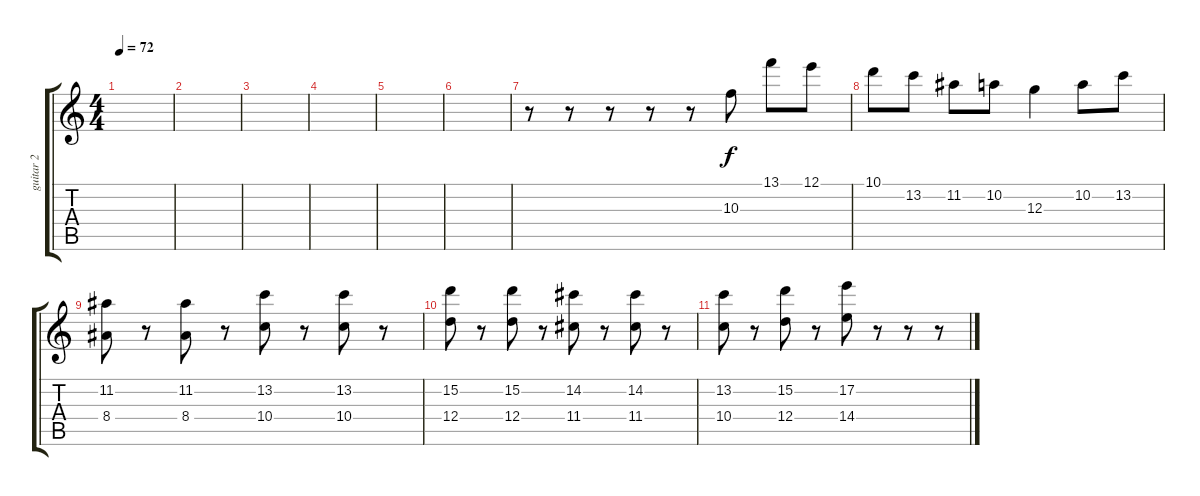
\track ("guitar 2" "guitar 2") {instrument electricguitarjazz}
\staff {score tabs}
\tuning (E4 B3 G3 D3 A2 E2) {hide}
\ts (4 4)
\tempo 72
\clef g2
\ks c
|
|
|
|
|
|
r.8 r.8 r.8 r.8 r.8 10.3.8{instrument overdrivenguitar} 13.1.8 12.1.8 |
10.1.8 13.2.8 11.2.8 10.2.8 12.3.4 10.2.8 13.2.8 |
(11.2 8.4).8 r.8 (11.2 8.4).8 r.8 (13.2 10.4).8 r.8 (13.2 10.4).8 r.8 |
(15.2 12.4).8 r.8 (15.2 12.4).8 r.8 (14.2 11.4).8 r.8 (14.2 11.4).8 r.8 |
(13.2 10.4).8 r.8 (15.2 12.4).8 r.8 (17.2 14.4).8 r.8 r.8 r.8
